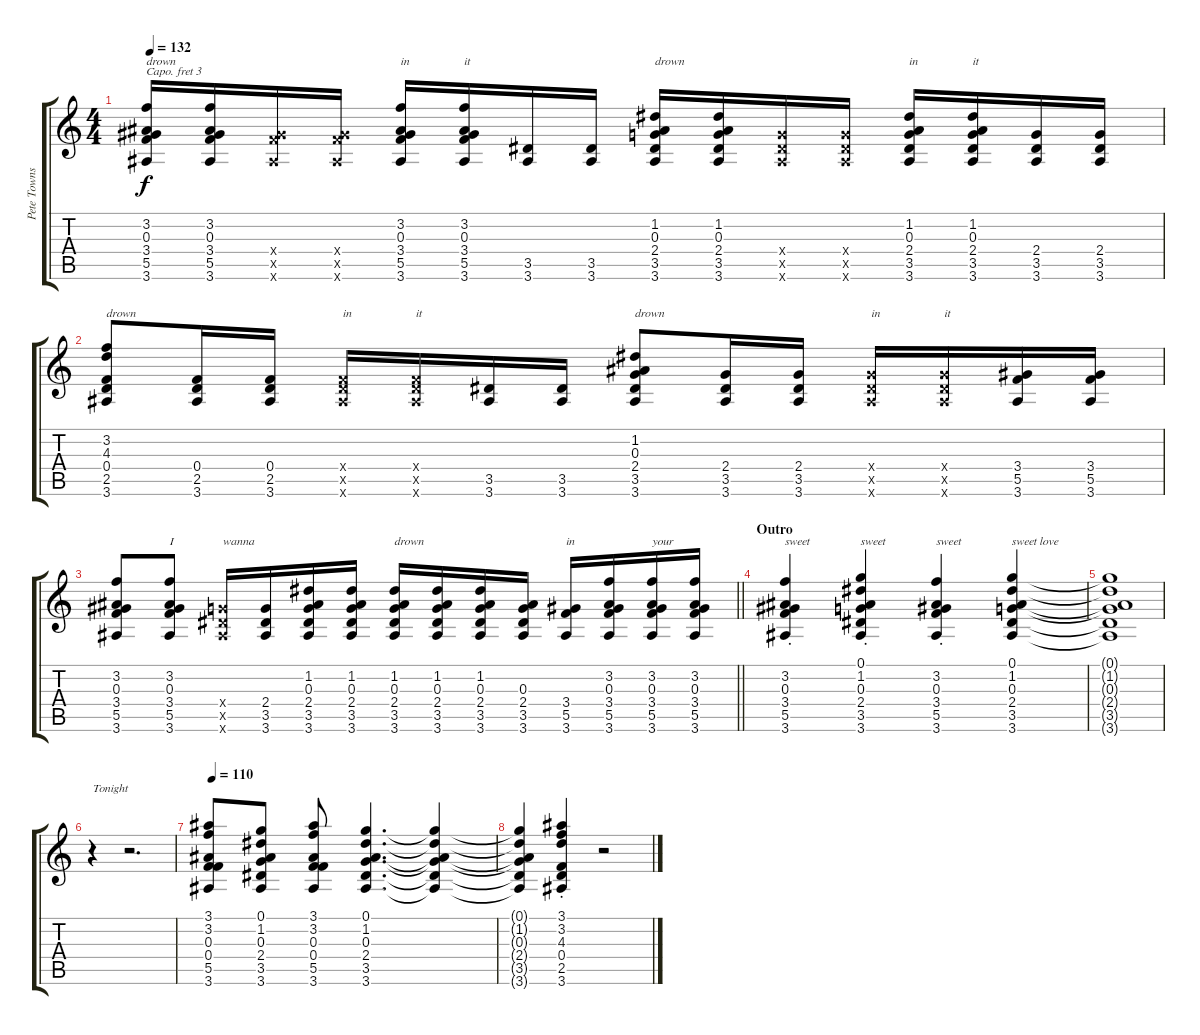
\track ("Pete Townshend" "Pete Towns") {instrument acousticguitarsteel}
\staff {score tabs}
\capo 3
\tuning (E4 B3 G3 D3 A2 E2) {hide}
\ts (4 4)
\tempo 132
\clef g2
\ks c
(3.2 0.3 3.4 5.5 3.6).16{txt "drown" dy f} (3.2 0.3 3.4 5.5 3.6).16 (3.4{x} 5.5{x} 3.6{x}).16 (3.4{x} 5.5{x} 3.6{x}).16 (3.2 0.3 3.4 5.5 3.6).16{txt "in"} (3.2 0.3 3.4 5.5 3.6).16{txt "it"} (3.5 3.6).16 (3.5 3.6).16 (1.2 0.3 2.4 3.5 3.6).16{txt "drown"} (1.2 0.3 2.4 3.5 3.6).16 (2.4{x} 3.5{x} 3.6{x}).16 (2.4{x} 3.5{x} 3.6{x}).16 (1.2 0.3 2.4 3.5 3.6).16{txt "in"} (1.2 0.3 2.4 3.5 3.6).16{txt "it"} (2.4 3.5 3.6).16 (2.4 3.5 3.6).16 |
(3.2 4.3 0.4 2.5 3.6).8{txt "drown"} (0.4 2.5 3.6).16 (0.4 2.5 3.6).16 (0.4{x} 2.5{x} 3.6{x}).16{txt "in"} (0.4{x} 2.5{x} 3.6{x}).16{txt "it"} (3.5 3.6).16 (3.5 3.6).16 (1.2 0.3 2.4 3.5 3.6).8{txt "drown"} (2.4 3.5 3.6).16 (2.4 3.5 3.6).16 (2.4{x} 3.5{x} 3.6{x}).16{txt "in"} (2.4{x} 3.5{x} 3.6{x}).16{txt "it"} (3.4 5.5 3.6).16 (3.4 5.5 3.6).16 |
\barLineRight lightlight
(3.2 0.3 3.4 5.5 3.6).8 (3.2 0.3 3.4 5.5 3.6).8{txt "I"} (2.4{x} 3.5{x} 3.6{x}).16{txt "wanna"} (2.4 3.5 3.6).16 (1.2 0.3 2.4 3.5 3.6).16 (1.2 0.3 2.4 3.5 3.6).16 (1.2 0.3 2.4 3.5 3.6).16{txt "drown"} (1.2 0.3 2.4 3.5 3.6).16 (1.2 0.3 2.4 3.5 3.6).16 (0.3 2.4 3.5 3.6).16 (3.4 5.5 3.6).16{txt "in"} (3.2 0.3 3.4 5.5 3.6).16 (3.2 0.3 3.4 5.5 3.6).16{txt "your"} (3.2 0.3 3.4 5.5 3.6).16 |
\section ("" "Outro")
(3.2{st} 0.3{st} 3.4{st} 5.5{st} 3.6{st}).4{txt "sweet"} (0.1{st} 1.2{st} 0.3{st} 2.4{st} 3.5{st} 3.6{st}).4{txt "sweet"} (3.2{st} 0.3{st} 3.4{st} 5.5{st} 3.6{st}).4{txt "sweet"} (0.1 1.2 0.3 2.4 3.5 3.6).4{txt "sweet love"} |
(0.1{t} 1.2{t} 0.3{t} 2.4{t} 3.5{t} 3.6{t}).1 |
r.4{txt "Tonight"} r.2{d} |
\tempo 110
(3.1 3.2 0.3 0.4 5.5 3.6).8 (0.1 1.2 0.3 2.4 3.5 3.6).8 (3.1 3.2 0.3 0.4 5.5 3.6).8 (0.1 1.2 0.3 2.4 3.5 3.6).4{d} (0.1{t} 1.2{t} 0.3{t} 2.4{t} 3.5{t} 3.6{t}).4 |
(0.1{t} 1.2{t} 0.3{t} 2.4{t} 3.5{t} 3.6{t}).4 (3.1{st} 3.2{st} 4.3{st} 0.4{st} 2.5{st} 3.6{st}).4 r.2
